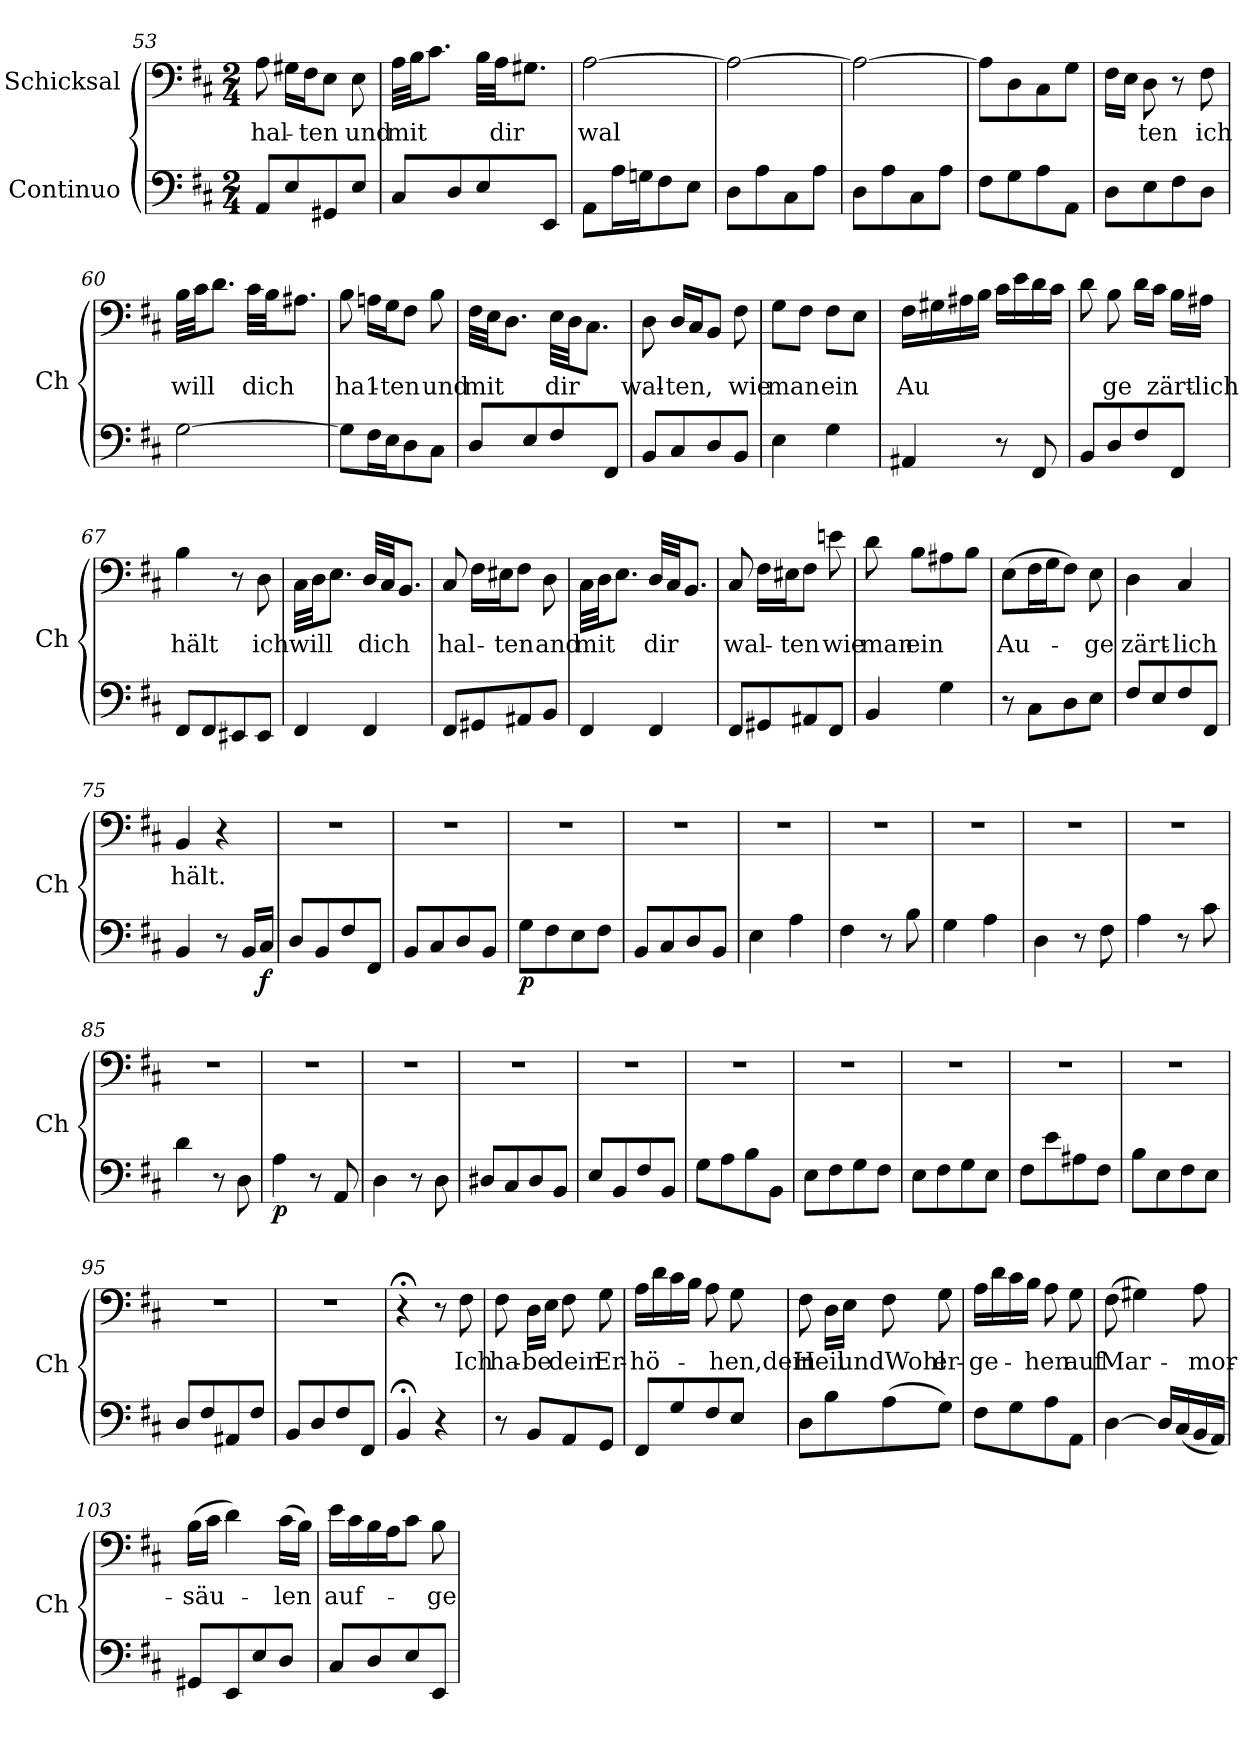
**kern	**dynam	**kern	**text
*part2	*part2	*part1	*part1
*staff2	*staff2	*staff1	*staff1
*I"Continuo	*	*I"Schicksal	*
*	*	*I'Ch	*
*clefF4	*	*clefF4	*
*k[f#c#]	*	*k[f#c#]	*
*M2/4	*	*M2/4	*
=53	=53	=53	=53
!	!	!	!LO:LY:b
8AA/L	.	8A\	hal-
8E/	.	16G#X\LL	.
!	!	!	!LO:LY:b
.	.	16F#\J	-ten
8GG#X/	.	8E\J	.
!	!	!	!LO:LY:b
8E/J	.	8E\	und
=54	=54	=54	=54
!	!	!	!LO:LY:b
8C#/L	.	32A\LLL	mit
.	.	32B\JJ	.
.	.	8.c#\J	.
8D/	.	.	.
8E/	.	32B\LLL	.
!	!	!	!LO:LY:b
.	.	32A\JJ	dir
.	.	8.G#X\J	.
8EE/J	.	.	.
=55	=55	=55	=55
!	!	!	!LO:LY:b
8AA\L	.	[>2A\	wal-
16A\L	.	.	.
16Gn\J	.	.	.
8F#\	.	.	.
8E\J	.	.	.
=56	=56	=56	=56
8D\L	.	2A\_	.
8A\	.	.	.
8C#\	.	.	.
8A\J	.	.	.
!!LO:LB:g=z
=57	=57	=57	=57
8D\L	.	2A\_	.
8A\	.	.	.
8C#\	.	.	.
8A\J	.	.	.
=58	=58	=58	=58
8F#\L	.	8A\L]	.
8G\	.	8D\	.
8A\	.	8C#\	.
8AA\J	.	8G\J	.
=59	=59	=59	=59
8D\L	.	16F#\LL	.
!	!	!	!LO:LY:b
.	.	16E\JJ	-
!	!	!	!LO:LY:b
8E\	.	8D\	ten
8F#\	.	8r	.
!	!	!	!LO:LY:b
8D\J	.	8F#\	ich
=60	=60	=60	=60
!	!	!	!LO:LY:b
[>2G\	.	32B\LLL	will
.	.	32c#\JJ	.
.	.	8.d\J	.
!	!	!	!LO:LY:b
.	.	32c#\LLL	dich
.	.	32B\JJ	.
.	.	8.A#X\J	.
=61	=61	=61	=61
!	!	!	!LO:LY:b
8G\L]	.	8B\	ha1-
16F#\L	.	16An\LL	.
!	!	!	!LO:LY:b
16E\J	.	16G\J	-ten
8D\	.	8F#\J	.
!	!	!	!LO:LY:b
8C#\J	.	8B\	und
=62	=62	=62	=62
!	!	!	!LO:LY:b
8D/L	.	32F#\LLL	mit
.	.	32E\JJ	.
.	.	8.D\J	.
8E/	.	.	.
!	!	!	!LO:LY:b
8F#/	.	32E\LLL	dir
.	.	32D\JJ	.
.	.	8.C#\J	.
8FF#/J	.	.	.
=63	=63	=63	=63
!	!	!	!LO:LY:b
8BB/L	.	8D\	wal-
!	!	!	!LO:LY:b
8C#/	.	16D/LL	-ten,
.	.	16C#/J	.
8D/	.	8BB/J	.
!	!	!	!LO:LY:b
8BB/J	.	8F#\	wie
=64	=64	=64	=64
!	!	!	!LO:LY:b
4E\	.	8G\L	man
.	.	8F#\J	.
!	!	!	!LO:LY:b
4G\	.	8F#\L	ein
.	.	8E\J	.
!!LO:LB:g=z
=65	=65	=65	=65
!	!	!	!LO:LY:b
4AA#X/	.	16F#\LL	Au-
.	.	16G#X\	.
.	.	16A#X\	.
.	.	16B\JJ	.
!	!	!	!LO:LY:b
8r	.	16c#\LL	---
.	.	16e\	.
8FF#/	.	16d\	.
.	.	16c#\JJ	.
=66	=66	=66	=66
!	!	!	!LO:LY:b
8BB/L	.	8d\	--
!	!	!	!LO:LY:b
8D/	.	8B\	ge
8F#/	.	16d\LL	.
!	!	!	!LO:LY:b
.	.	16c#\JJ	zärt-
8FF#/J	.	16B\LL	.
!	!	!	!LO:LY:b
.	.	16A#X\JJ	-lich
=67	=67	=67	=67
!	!	!	!LO:LY:b
8FF#/L	.	4B\	hält
8FF#/	.	.	.
8EE#X/	.	8r	.
!	!	!	!LO:LY:b
8EE#/J	.	8D\	ich
=68	=68	=68	=68
!	!	!	!LO:LY:b
4FF#/	.	32C#\LLL	will
.	.	32D\JJ	.
.	.	8.E\J	.
!	!	!	!LO:LY:b
4FF#/	.	32D/LLL	dich
.	.	32C#/JJ	.
.	.	8.BB/J	.
=69	=69	=69	=69
!	!	!	!LO:LY:b
8FF#/L	.	8C#/	hal-
8GG#X/	.	16F#\LL	.
!	!	!	!LO:LY:b
.	.	16E#X\J	-ten
8AA#X/	.	8F#\J	.
!	!	!	!LO:LY:b
8BB/J	.	8D\	and
=70	=70	=70	=70
!	!	!	!LO:LY:b
4FF#/	.	32C#\LLL	mit
.	.	32D\JJ	.
.	.	8.E\J	.
!	!	!	!LO:LY:b
4FF#/	.	32D/LLL	dir
.	.	32C#/JJ	.
.	.	8.BB/J	.
!!LO:LB:g=z
=71	=71	=71	=71
!	!	!	!LO:LY:b
8FF#/L	.	8C#/	wal-
8GG#X/	.	16F#\LL	.
!	!	!	!LO:LY:b
.	.	16E#X\J	-ten
8AA#X/	.	8F#\J	.
!	!	!	!LO:LY:b
8FF#/J	.	8en\	wie
=72	=72	=72	=72
!	!	!	!LO:LY:b
4BB/	.	8d\	man
!	!	!	!LO:LY:b
.	.	8B\L	ein
4G\	.	8A#X\	.
.	.	8B\J	.
=73	=73	=73	=73
!	!	!	!LO:LY:b
8r	.	(8E\L	Au-
8C#\L	.	16F#\L	.
.	.	16G\J	.
8D\	.	8F#\J)	.
!	!	!	!LO:LY:b
8E\J	.	8E\	-ge
=74	=74	=74	=74
!	!	!	!LO:LY:b
8F#/L	.	4D\	zärt-
8E/	.	.	.
!	!	!	!LO:LY:b
8F#/	.	4C#/	-lich
8FF#/J	.	.	.
=75	=75	=75	=75
!	!	!	!LO:LY:b
4BB/	.	4BB/	hält.
8r	.	4r	.
16BB/LL	.	.	.
!	!LO:DY:b	!	!
16C#/JJ	f	.	.
=76	=76	=76	=76
8D/L	.	2r	.
8BB/	.	.	.
8F#/	.	.	.
8FF#/J	.	.	.
=77	=77	=77	=77
8BB/L	.	2r	.
8C#/	.	.	.
8D/	.	.	.
8BB/J	.	.	.
=78	=78	=78	=78
!	!LO:DY:b	!	!
8G\L	p	2r	.
8F#\	.	.	.
8E\	.	.	.
8F#\J	.	.	.
!!LO:LB:g=z
=79	=79	=79	=79
8BB/L	.	2r	.
8C#/	.	.	.
8D/	.	.	.
8BB/J	.	.	.
=80	=80	=80	=80
4E\	.	2r	.
4A\	.	.	.
=81	=81	=81	=81
4F#\	.	2r	.
8r	.	.	.
8B\	.	.	.
=82	=82	=82	=82
4G\	.	2r	.
4A\	.	.	.
=83	=83	=83	=83
4D\	.	2r	.
8r	.	.	.
8F#\	.	.	.
=84	=84	=84	=84
4A\	.	2r	.
8r	.	.	.
8c#\	.	.	.
=85	=85	=85	=85
4d\	.	2r	.
8r	.	.	.
8D\	.	.	.
=86	=86	=86	=86
!	!LO:DY:b	!	!
4A\	p	2r	.
8r	.	.	.
8AA/	.	.	.
=87	=87	=87	=87
4D\	.	2r	.
8r	.	.	.
8D\	.	.	.
=88	=88	=88	=88
8D#X/L	.	2r	.
8C#/	.	.	.
8D#/	.	.	.
8BB/J	.	.	.
!!LO:LB:g=z
=89	=89	=89	=89
8E/L	.	2r	.
8BB/	.	.	.
8F#/	.	.	.
8BB/J	.	.	.
=90	=90	=90	=90
8G\L	.	2r	.
8A\	.	.	.
8B\	.	.	.
8BB\J	.	.	.
=91	=91	=91	=91
8E\L	.	2r	.
8F#\	.	.	.
8G\	.	.	.
8F#\J	.	.	.
=92	=92	=92	=92
8E\L	.	2r	.
8F#\	.	.	.
8G\	.	.	.
8E\J	.	.	.
=93	=93	=93	=93
8F#\L	.	2r	.
8e\	.	.	.
8A#X\	.	.	.
8F#\J	.	.	.
=94	=94	=94	=94
8B\L	.	2r	.
8E\	.	.	.
8F#\	.	.	.
8E\J	.	.	.
=95	=95	=95	=95
8D/L	.	2r	.
8F#/	.	.	.
8AA#X/	.	.	.
8F#/J	.	.	.
=96	=96	=96	=96
8BB/L	.	2r	.
8D/	.	.	.
8F#/	.	.	.
8FF#/J	.	.	.
=97	=97	=97	=97
4BB;</	.	4r;<	.
4r	.	8r	.
!	!	!	!LO:LY:b
.	.	8F#\	Ich
!!LO:PB:g=z
=98	=98	=98	=98
!	!	!	!LO:LY:b
8r	.	8F#\	ha-
!	!	!	!LO:LY:b
8BB/L	.	16D\LL	-be
.	.	16E\JJ	.
!	!	!	!LO:LY:b
8AA/	.	8F#\	dein
!	!	!	!LO:LY:b
8GG/J	.	8G\	Er-
=99	=99	=99	=99
!	!	!	!LO:LY:b
8FF#/L	.	16A\LL	-hö-
.	.	16d\	.
8G/	.	16c#\	.
.	.	16B\JJ	.
8F#/	.	8A\	.
!	!	!	!LO:LY:b
8E/J	.	8G\	-hen,dein
=100	=100	=100	=100
!	!	!	!LO:LY:b
8D\L	.	8F#\	Heil
8B\	.	16D\LL	.
!	!	!	!LO:LY:b
.	.	16E\JJ	undWohl-
(8A\	.	8F#\	.
!	!	!	!LO:LY:b
8G\J)	.	8G\	-er-
=101	=101	=101	=101
!	!	!	!LO:LY:b
8F#\L	.	16A\LL	-ge-
.	.	16d\	.
8G\	.	16c#\	.
.	.	16B\JJ	.
!	!	!	!LO:LY:b
8A\	.	8A\	-hen
!	!	!	!LO:LY:b
8AA\J	.	8G\	auf
=102	=102	=102	=102
!	!	!	!LO:LY:b
[>4D\	.	(8F#\	Mar-
.	.	4G#X\)	.
16D/LL]	.	.	.
(16C#/	.	.	.
!	!	!	!LO:LY:b
16BB/	.	8A\	-mor-
16AA/JJ)	.	.	.
=103	=103	=103	=103
!	!	!	!LO:LY:b
8GG#X/L	.	(16B\LL	-säu-
.	.	16c#\JJ	.
8EE/	.	4d\)	.
8E/	.	.	.
!	!	!	!LO:LY:b
8D/J	.	(16c#\LL	-len
.	.	16B\JJ)	.
!!LO:LB:g=z
=104	=104	=104	=104
!	!	!	!LO:LY:b
8C#/L	.	16e\LL	auf-
.	.	16c#\	.
8D/	.	16B\	.
.	.	16A\J	.
8E/	.	8c#\J	.
!	!	!	!LO:LY:b
8EE/J	.	8B\	-ge-
=	=	=	=
*-	*-	*-	*-
